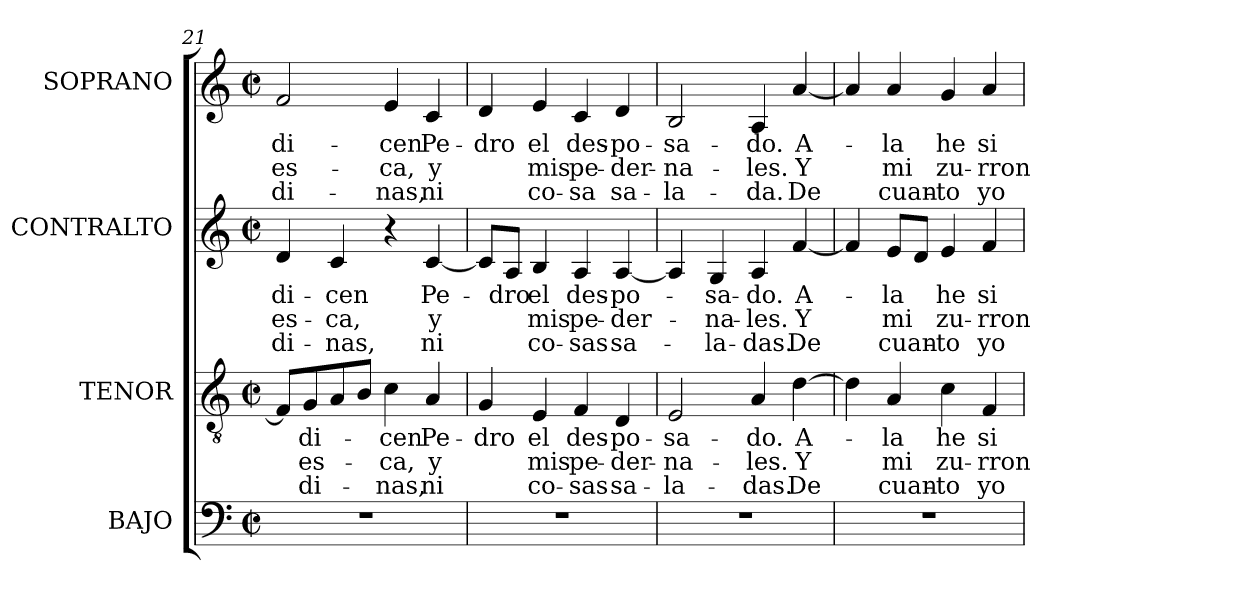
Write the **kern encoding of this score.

**kern	**kern	**text	**text	**text	**kern	**text	**text	**text	**kern	**text	**text	**text
*part4	*part3	*part3	*part3	*part3	*part2	*part2	*part2	*part2	*part1	*part1	*part1	*part1
*staff4	*staff3	*staff3	*staff3	*staff3	*staff2	*staff2	*staff2	*staff2	*staff1	*staff1	*staff1	*staff1
*I"BAJO	*I"TENOR	*	*	*	*I"CONTRALTO	*	*	*	*I"SOPRANO	*	*	*
*I'B.	*I'T.	*	*	*	*I'A.	*	*	*	*I'S.	*	*	*
*clefF4	*clefGv2	*	*	*	*clefG2	*	*	*	*clefG2	*	*	*
*	*ITrd7c12	*	*	*	*	*	*	*	*	*	*	*
*k[]	*k[]	*	*	*	*k[]	*	*	*	*k[]	*	*	*
*C:	*C:	*	*	*	*C:	*	*	*	*C:	*	*	*
*M2/2	*M2/2	*	*	*	*M2/2	*	*	*	*M2/2	*	*	*
*met(c|)	*met(c|)	*	*	*	*met(c|)	*	*	*	*met(c|)	*	*	*
=21	=21	=21	=21	=21	=21	=21	=21	=21	=21	=21	=21	=21
!	!	!	!	!	!	!LO:LY:b:color=#000000	!LO:LY:b:color=#000000	!LO:LY:b:color=#000000	!	!	!	!
!	!	!	!	!	!	!	!	!	!	!LO:LY:b:color=#000000	!LO:LY:b:color=#000000	!LO:LY:b:color=#000000
1r	8FFi/L]	.	.	.	4di/	di-	es-	-di-	2fi/	di-	es-	-di-
!	!	!LO:LY:b:color=#000000	!LO:LY:b:color=#000000	!LO:LY:b:color=#000000	!	!	!	!	!	!	!	!
.	8GGi/	di-	es-	-di-	.	.	.	.	.	.	.	.
!	!	!	!	!	!	!LO:LY:b:color=#000000	!LO:LY:b:color=#000000	!LO:LY:b:color=#000000	!	!	!	!
.	8AAi/	.	.	.	4ci/	-cen	-ca,	-nas,	.	.	.	.
.	8BBi/J	.	.	.	.	.	.	.	.	.	.	.
!	!	!LO:LY:b:color=#000000	!LO:LY:b:color=#000000	!LO:LY:b:color=#000000	!	!	!	!	!	!	!	!
!	!	!	!	!	!	!	!	!	!	!LO:LY:b:color=#000000	!LO:LY:b:color=#000000	!LO:LY:b:color=#000000
.	4Ci\	-cen	-ca,	-nas,	4r	.	.	.	4ei/	-cen	-ca,	-nas,
!	!	!LO:LY:b:color=#000000	!LO:LY:b:color=#000000	!LO:LY:b:color=#000000	!	!	!	!	!	!	!	!
!	!	!	!	!	!	!LO:LY:b:color=#000000	!LO:LY:b:color=#000000	!LO:LY:b:color=#000000	!	!	!	!
!	!	!	!	!	!	!	!	!	!	!LO:LY:b:color=#000000	!LO:LY:b:color=#000000	!LO:LY:b:color=#000000
.	4AAi/	Pe-	y	ni	[4ci/	Pe-	y	ni	4ci/	Pe-	y	ni
=22	=22	=22	=22	=22	=22	=22	=22	=22	=22	=22	=22	=22
!	!	!LO:LY:b:color=#000000	!	!	!	!	!	!	!	!	!	!
!	!	!	!	!	!	!	!	!	!	!LO:LY:b:color=#000000	!	!
1r	4GGi/	-dro	.	.	8ci/L]	.	.	.	4di/	-dro	.	.
!	!	!	!	!	!	!LO:LY:b:color=#000000	!	!	!	!	!	!
.	.	.	.	.	8Ai/J	-dro	.	.	.	.	.	.
!	!	!LO:LY:b:color=#000000	!LO:LY:b:color=#000000	!LO:LY:b:color=#000000	!	!	!	!	!	!	!	!
!	!	!	!	!	!	!LO:LY:b:color=#000000	!LO:LY:b:color=#000000	!LO:LY:b:color=#000000	!	!	!	!
!	!	!	!	!	!	!	!	!	!	!LO:LY:b:color=#000000	!LO:LY:b:color=#000000	!LO:LY:b:color=#000000
.	4EEi/	el	mis	co-	4Bi/	el	mis	co-	4ei/	el	mis	co-
!	!	!LO:LY:b:color=#000000	!LO:LY:b:color=#000000	!LO:LY:b:color=#000000	!	!	!	!	!	!	!	!
!	!	!	!	!	!	!LO:LY:b:color=#000000	!LO:LY:b:color=#000000	!LO:LY:b:color=#000000	!	!	!	!
!	!	!	!	!	!	!	!	!	!	!LO:LY:b:color=#000000	!LO:LY:b:color=#000000	!LO:LY:b:color=#000000
.	4FFi/	des-	pe-	-sas	4Ai/	des-	pe-	-sas	4ci/	des-	pe-	-sa
!	!	!LO:LY:b:color=#000000	!LO:LY:b:color=#000000	!LO:LY:b:color=#000000	!	!	!	!	!	!	!	!
!	!	!	!	!	!	!LO:LY:b:color=#000000	!LO:LY:b:color=#000000	!LO:LY:b:color=#000000	!	!	!	!
!	!	!	!	!	!	!	!	!	!	!LO:LY:b:color=#000000	!LO:LY:b:color=#000000	!LO:LY:b:color=#000000
.	4DDi/	-po-	-der-	sa-	[4Ai/	-po-	-der-	sa-	4di/	-po-	-der-	sa-
!!LO:LB:g=z
=23	=23	=23	=23	=23	=23	=23	=23	=23	=23	=23	=23	=23
!	!	!LO:LY:b:color=#000000	!LO:LY:b:color=#000000	!LO:LY:b:color=#000000	!	!	!	!	!	!	!	!
!	!	!	!	!	!	!	!	!	!	!LO:LY:b:color=#000000	!LO:LY:b:color=#000000	!LO:LY:b:color=#000000
1r	2EEi/	-sa-	-na-	-la-	4Ai/]	.	.	.	2Bi/	-sa-	-na-	-la-
!	!	!	!	!	!	!LO:LY:b:color=#000000	!LO:LY:b:color=#000000	!LO:LY:b:color=#000000	!	!	!	!
.	.	.	.	.	4Gi/	-sa-	-na-	-la-	.	.	.	.
!	!	!LO:LY:b:color=#000000	!LO:LY:b:color=#000000	!LO:LY:b:color=#000000	!	!	!	!	!	!	!	!
!	!	!	!	!	!	!LO:LY:b:color=#000000	!LO:LY:b:color=#000000	!LO:LY:b:color=#000000	!	!	!	!
!	!	!	!	!	!	!	!	!	!	!LO:LY:b:color=#000000	!LO:LY:b:color=#000000	!LO:LY:b:color=#000000
.	4AAi/	-do.	-les.	-das.	4Ai/	-do.	-les.	-das.	4Ai/	-do.	-les.	-da.
!	!	!LO:LY:b:color=#000000	!LO:LY:b:color=#000000	!LO:LY:b:color=#000000	!	!	!	!	!	!	!	!
!	!	!	!	!	!	!LO:LY:b:color=#000000	!LO:LY:b:color=#000000	!LO:LY:b:color=#000000	!	!	!	!
!	!	!	!	!	!	!	!	!	!	!LO:LY:b:color=#000000	!LO:LY:b:color=#000000	!LO:LY:b:color=#000000
.	[4Di\	A-	Y	De	[4fi/	A-	Y	De	[4ai/	A-	Y	De
=24	=24	=24	=24	=24	=24	=24	=24	=24	=24	=24	=24	=24
1r	4Di\]	.	.	.	4fi/]	.	.	.	4ai/]	.	.	.
!	!	!LO:LY:b:color=#000000	!LO:LY:b:color=#000000	!LO:LY:b:color=#000000	!	!	!	!	!	!	!	!
!	!	!	!	!	!	!LO:LY:b:color=#000000	!LO:LY:b:color=#000000	!LO:LY:b:color=#000000	!	!	!	!
!	!	!	!	!	!	!	!	!	!	!LO:LY:b:color=#000000	!LO:LY:b:color=#000000	!LO:LY:b:color=#000000
.	4AAi/	-la	mi	cuan-	8ei/L	-la	mi	cuan-	4ai/	-la	mi	cuan-
.	.	.	.	.	8di/J	.	.	.	.	.	.	.
!	!	!LO:LY:b:color=#000000	!LO:LY:b:color=#000000	!LO:LY:b:color=#000000	!	!	!	!	!	!	!	!
!	!	!	!	!	!	!LO:LY:b:color=#000000	!LO:LY:b:color=#000000	!LO:LY:b:color=#000000	!	!	!	!
!	!	!	!	!	!	!	!	!	!	!LO:LY:b:color=#000000	!LO:LY:b:color=#000000	!LO:LY:b:color=#000000
.	4Ci\	he	zu-	-to	4ei/	he	zu-	-to	4gi/	he	zu-	-to
!	!	!LO:LY:b:color=#000000	!LO:LY:b:color=#000000	!LO:LY:b:color=#000000	!	!	!	!	!	!	!	!
!	!	!	!	!	!	!LO:LY:b:color=#000000	!LO:LY:b:color=#000000	!LO:LY:b:color=#000000	!	!	!	!
!	!	!	!	!	!	!	!	!	!	!LO:LY:b:color=#000000	!LO:LY:b:color=#000000	!LO:LY:b:color=#000000
.	4FFi/	si	-rron-	yo	4fi/	si	-rron-	yo	4ai/	si	-rron-	yo
=	=	=	=	=	=	=	=	=	=	=	=	=
*-	*-	*-	*-	*-	*-	*-	*-	*-	*-	*-	*-	*-
